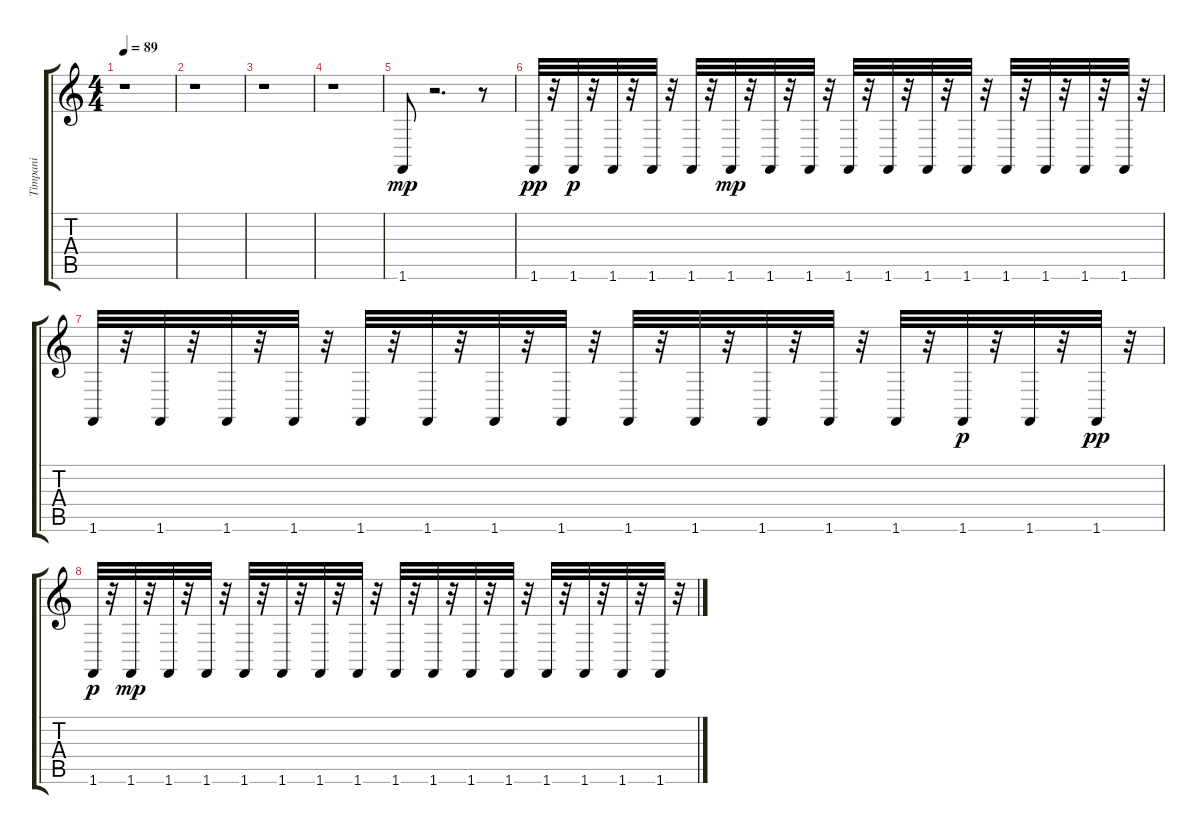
\track ("Timpani" "Timpani") {instrument timpani}
\staff {score tabs}
\tuning (E4 B3 G3 D3 A2 E2) {hide}
\ts (4 4)
\tempo 89
\clef g2
\ks c
r.1{dy p} |
r.1 |
r.1 |
r.1 |
1.6.8{dy mp} r.2{d} r.8 |
1.6.32{dy pp} r.32 1.6.32{dy p} r.32 1.6.32 r.32 1.6.32 r.32 1.6.32 r.32 1.6.32{dy mp} r.32 1.6.32 r.32 1.6.32 r.32 1.6.32 r.32 1.6.32 r.32 1.6.32 r.32 1.6.32 r.32 1.6.32 r.32 1.6.32 r.32 1.6.32 r.32 1.6.32 r.32 |
1.6.32 r.32 1.6.32 r.32 1.6.32 r.32 1.6.32 r.32 1.6.32 r.32 1.6.32 r.32 1.6.32 r.32 1.6.32 r.32 1.6.32 r.32 1.6.32 r.32 1.6.32 r.32 1.6.32 r.32 1.6.32 r.32 1.6.32{dy p} r.32 1.6.32 r.32 1.6.32{dy pp} r.32 |
1.6.32{dy p} r.32 1.6.32{dy mp} r.32 1.6.32 r.32 1.6.32 r.32 1.6.32 r.32 1.6.32 r.32 1.6.32 r.32 1.6.32 r.32 1.6.32 r.32 1.6.32 r.32 1.6.32 r.32 1.6.32 r.32 1.6.32 r.32 1.6.32 r.32 1.6.32 r.32 1.6.32 r.32
